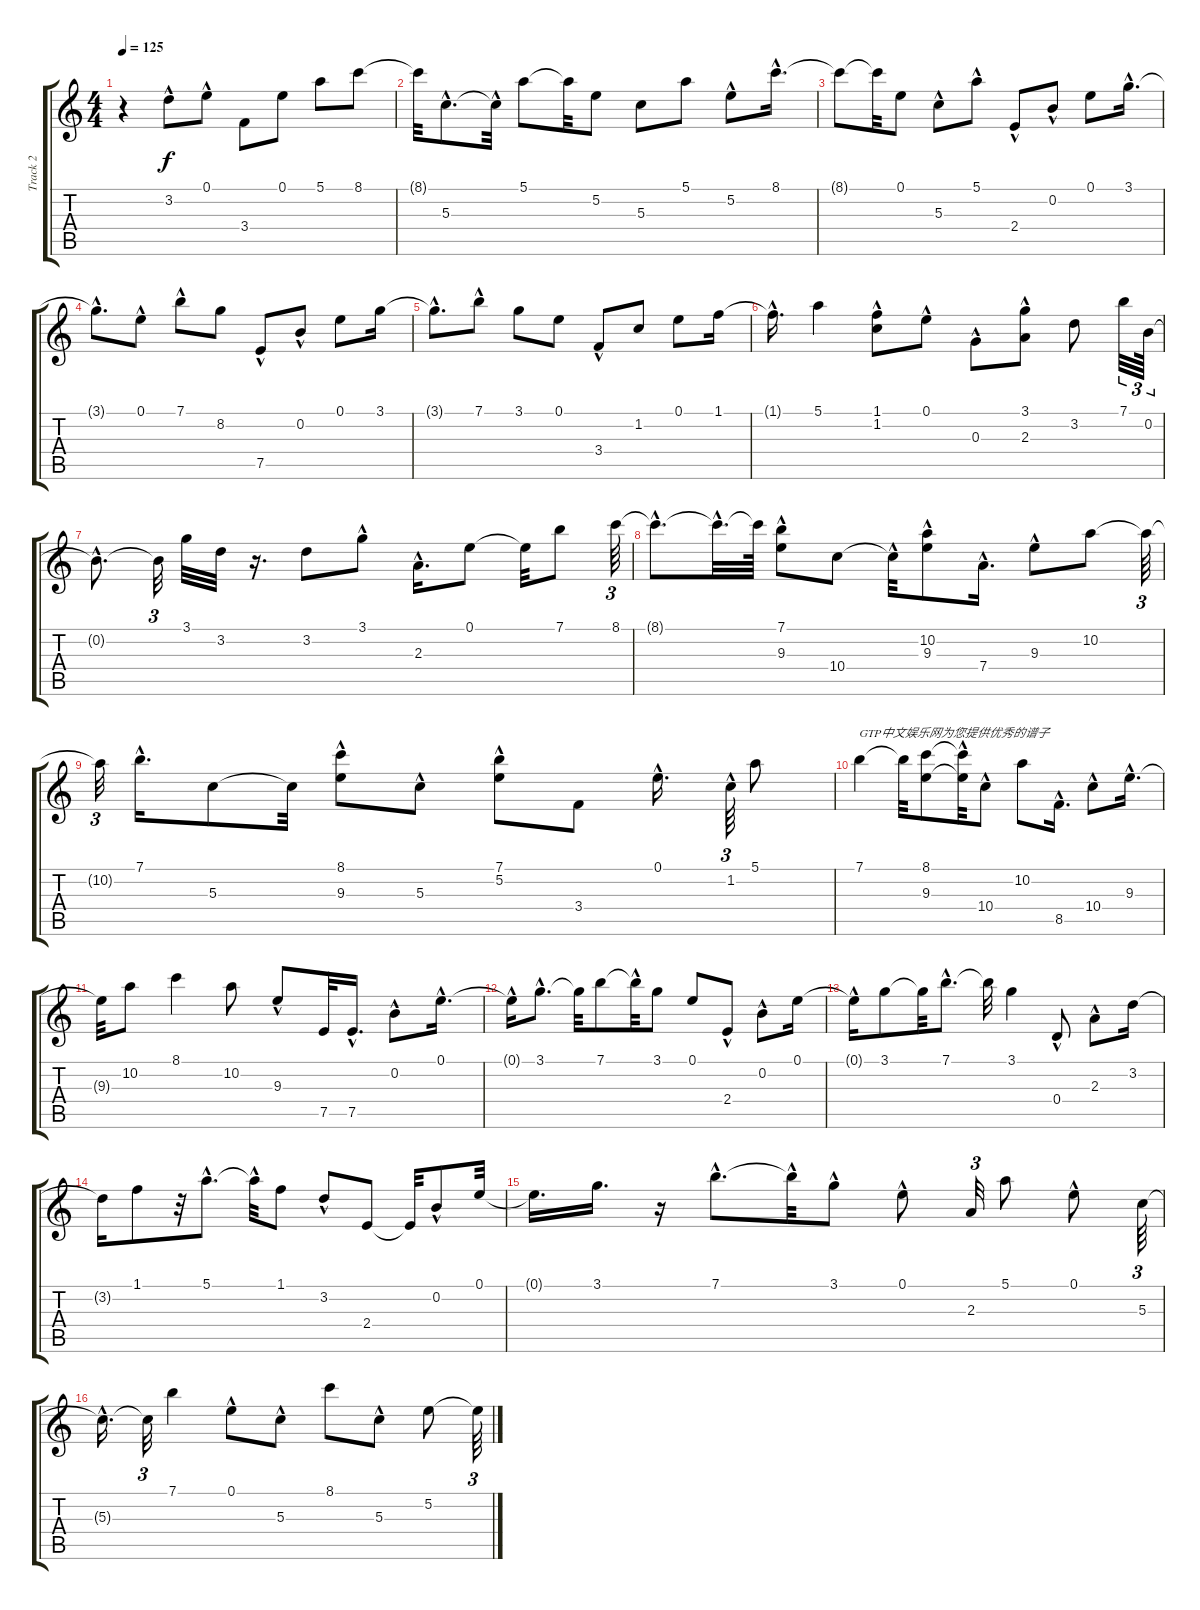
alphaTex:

\track ("Track 2" "Track 2") {instrument acousticguitarnylon}
\staff {score tabs}
\tuning (E4 B3 G3 D3 A2 E2) {hide}
\ts (4 4)
\tempo 125
\clef g2
\ks c
r.4{dy f instrument acousticguitarnylon} 3.2{hac}.8 0.1{hac}.8 3.4.8 0.1.8 5.1.8 8.1.8 |
8.1{t}.32 5.3{hac}.8{d} 5.3{hac t}.32 5.1.8 5.1{t}.32 5.2.8 5.3.8 5.1.8 5.2{hac}.8 8.1{hac}.16{d} |
8.1{t}.8 8.1{t}.32 0.1.8 5.3{hac}.8 5.1{hac}.8 2.4{hac}.8 0.2{hac}.8 0.1.8 3.1{hac}.16{d} |
3.1{hac t}.8{d} 0.1{hac}.8 7.1{hac}.8 8.2.8 7.5{hac}.8 0.2{hac}.8 0.1.8 3.1.16 |
3.1{hac t}.8{d} 7.1{hac}.8 3.1.8 0.1.8 3.4{hac}.8 1.2.8 0.1.8 1.1.16 |
1.1{hac t}.16{d} 5.1.4 (1.1 1.2{hac}).8 0.1{hac}.8 0.3{hac}.8 (3.1 2.3{hac}).8 3.2.8 7.1.32{tu (3 2)} 0.2.64{tu (3 2)} |
0.2{hac t}.8{d} 0.2{t}.32{tu (3 2)} 3.1.32 3.2.32 r.16{d} 3.2.8 3.1{hac}.8 2.3{hac}.16{d} 0.1.8 0.1{t}.32 7.1.8 8.1.64{tu (3 2)} |
8.1{hac t}.8{d} 8.1{hac t}.32{d} 8.1{t}.64 (7.1 9.3{hac}).8 10.4.8 10.4{hac t}.32 (10.2{hac} 9.3{hac}).8 7.4{hac}.16{d} 9.3{hac}.8 10.2.8 10.2{t}.64{tu (3 2)} |
10.2{t}.32{tu (3 2)} 7.1{hac}.16{d} 5.3.8 5.3{t}.32 (8.1 9.3{hac}).8 5.3{hac}.8 (7.1{hac} 5.2).8 3.4.8 0.1{hac}.16{d} 1.2{hac}.64{tu (3 2)} 5.1.8 |
7.1.4{txt "GTP中文娱乐网为您提供优秀的谱子"} 7.1{t}.32 (8.1 9.3).8 (8.1{hac t} 9.3{hac t}).32 10.4{hac}.8 10.2.8 8.5{hac}.16{d} 10.4{hac}.8 9.3{hac}.16{d} |
9.3{t}.32 10.2.8 8.1.4 10.2.8 9.3{hac}.8 7.5.32 7.5{hac}.16{d} 0.2{hac}.8 0.1{hac}.16{d} |
0.1{hac t}.16 3.1{hac}.8{d} 3.1{t}.32 7.1.8 7.1{hac t}.32 3.1.8 0.1.8 2.4{hac}.8 0.2{hac}.8 0.1.16 |
0.1{hac t}.16 3.1.8 3.1{t}.32 7.1{hac}.8{d} 7.1{t}.32 3.1.4 0.4{hac}.8 2.3{hac}.8 3.2.16 |
3.2{t}.16 1.1.8 r.32 5.1{hac}.8{d} 5.1{hac t}.32 1.1.8 3.2{hac}.8 2.4.8 2.4{t}.32 0.2{hac}.8 0.1.32 |
0.1{t}.16{d} 3.1.16{d} r.16 7.1{hac}.8{d} 7.1{hac t}.32 3.1{hac}.8 0.1{hac}.8 2.3.32{tu (3 2)} 5.1.8 0.1{hac}.8 5.3.64{tu (3 2)} |
5.3{hac t}.16{d} 5.3{t}.32{tu (3 2)} 7.1.4 0.1{hac}.8 5.3{hac}.8 8.1.8 5.3{hac}.8 5.2.8 5.2{t}.64{tu (3 2)}
